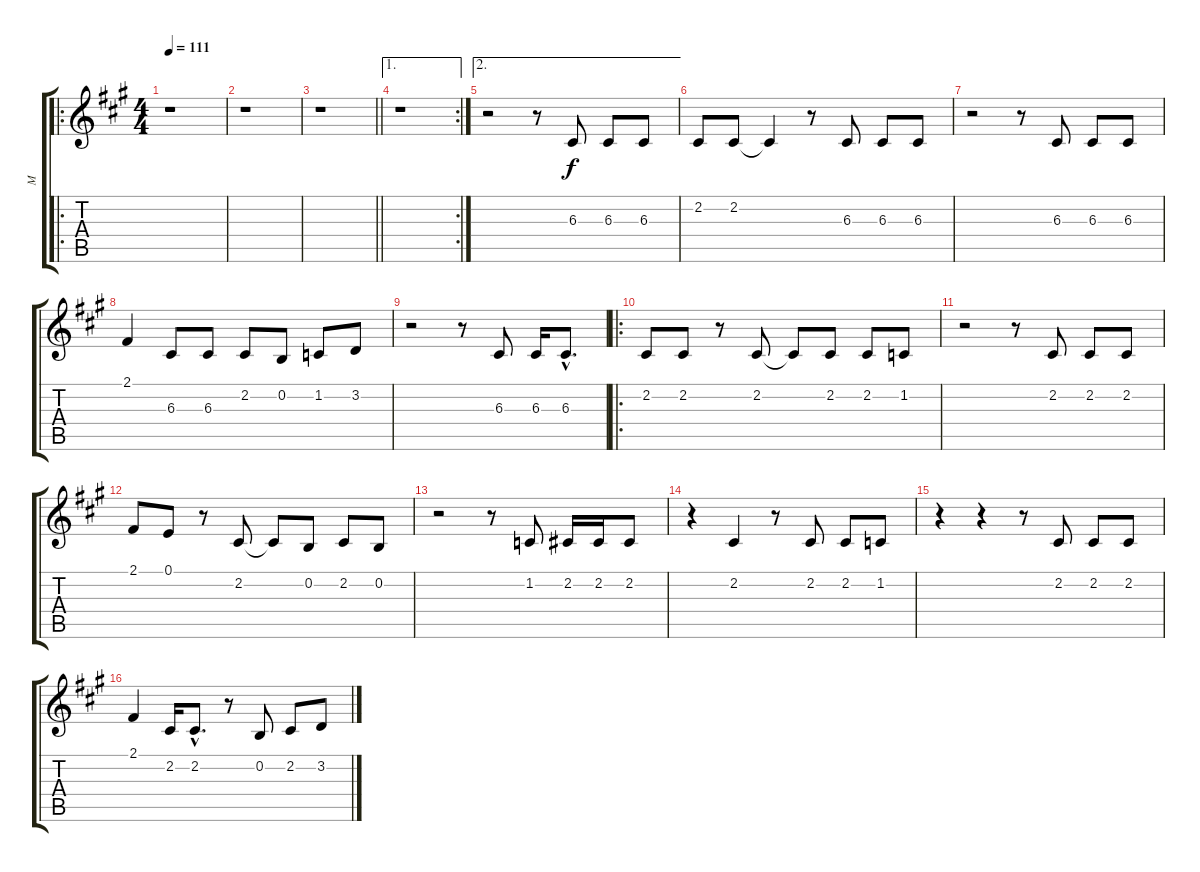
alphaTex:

\track ("M" "M") {instrument acousticgrandpiano}
\staff {score tabs}
\tuning (E4 B3 G3 D3 A2 E2) {hide}
\ro
\ts (4 4)
\tempo 111
\clef g2
\ks a
r.1{dy f instrument acousticgrandpiano} |
r.1 |
\barLineRight lightlight
r.1 |
\ae 1
\rc 2
r.1 |
\ae 2
r.2 r.8 6.3.8 6.3.8 6.3.8 |
2.2.8 2.2.8 2.2{t}.4 r.8 6.3.8 6.3.8 6.3.8 |
r.2 r.8 6.3.8 6.3.8 6.3.8 |
2.1.4 6.3.8 6.3.8 2.2.8 0.2.8 1.2.8 3.2.8 |
r.2 r.8 6.3.8 6.3.16 6.3{hac}.8{d} |
\ro
2.2.8 2.2.8 r.8 2.2.8 2.2{t}.8 2.2.8 2.2.8 1.2.8 |
r.2 r.8 2.2.8 2.2.8 2.2.8 |
2.1.8 0.1.8 r.8 2.2.8 2.2{t}.8 0.2.8 2.2.8 0.2.8 |
r.2 r.8 1.2.8 2.2.16 2.2.16 2.2.8 |
r.4 2.2.4 r.8 2.2.8 2.2.8 1.2.8 |
r.4 r.4 r.8 2.2.8 2.2.8 2.2.8 |
2.1.4 2.2.16 2.2{hac}.8{d} r.8 0.2.8 2.2.8 3.2.8
